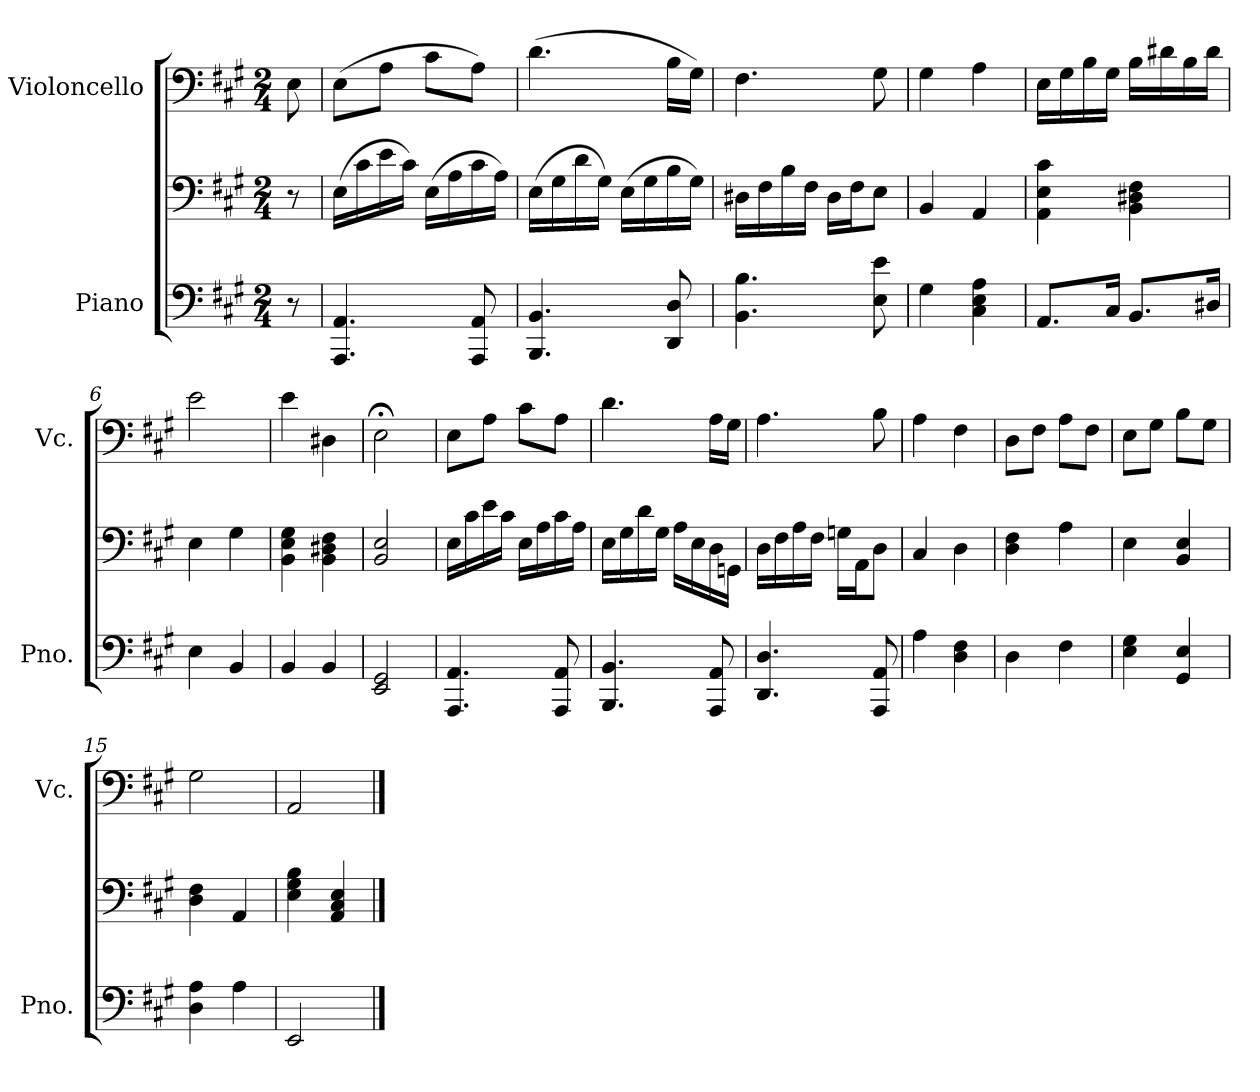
**kern	**kern	**kern
*part2	*part2	*part1
*staff3	*staff2	*staff1
*I"Piano	*	*I"Violoncello
*I'Pno.	*	*I'Vc.
*clefF4	*clefF4	*clefF4
*k[f#c#g#]	*k[f#c#g#]	*k[f#c#g#]
*M2/4	*M2/4	*M2/4
*MM80	*MM80	*MM80
=	=	=
8r	8r	8E\
=1	=1	=1
4.AAA/ 4.AA/	(>16E\LL	(>8E\L
.	16c#\	.
.	16e\	8A\J
.	16c#\JJ)	.
.	(>16E\LL	8c#\L
.	16A\	.
8AAA/ 8AA/	16c#\	8A\J)
.	16A\JJ)	.
=2	=2	=2
4.BBB/ 4.BB/	(>16E\LL	(>4.d\
.	16G#\	.
.	16d\	.
.	16G#\JJ)	.
.	(>16E\LL	.
.	16G#\	.
8DD/ 8D/	16B\	16B\LL
.	16G#\JJ)	16G#\JJ)
=3	=3	=3
4.BB\ 4.B\	16D#X\LL	4.F#\
.	16F#\	.
.	16B\	.
.	16F#\JJ	.
.	16D#\LL	.
.	16F#\J	.
8E\ 8e\	8E\J	8G#\
=4	=4	=4
4G#\	4BB/	4G#\
4C#\ 4E\ 4A\	4AA/	4A\
=5	=5	=5
8.AA/L	4AA\ 4E\ 4c#\	16E\LL
.	.	16G#\
.	.	16B\
16C#/Jk	.	16G#\JJ
8.BB/L	4BB\ 4D#X\ 4F#\	16B\LL
.	.	16d#X\
.	.	16B\
16D#X/Jk	.	16d#\JJ
=6	=6	=6
4E\	4E\	2e\
4BB/	4G#\	.
!!LO:LB:g=z
=7	=7	=7
4BB/	4BB\ 4E\ 4G#\	4e\
4BB/	4BB\ 4D#X\ 4F#\	4D#X\
=8	=8	=8
2EE/ 2GG#/	2BB/ 2E/	2E;<\
=9	=9	=9
4.AAA/ 4.AA/	16E\LL	8E\L
.	16c#\	.
.	16e\	8A\J
.	16c#\JJ	.
.	16E\LL	8c#\L
.	16A\	.
8AAA/ 8AA/	16c#\	8A\J
.	16A\JJ	.
=10	=10	=10
4.BBB/ 4.BB/	16E\LL	4.d\
.	16G#\	.
.	16d\	.
.	16G#\JJ	.
.	16A\LL	.
.	16E\	.
8AAA/ 8AA/	16D\	16A\LL
.	16GGn\JJ	16G#\JJ
=11	=11	=11
4.DD/ 4.D/	16D\LL	4.A\
.	16F#\	.
.	16A\	.
.	16F#\JJ	.
.	16Gn\LL	.
.	16AA\J	.
8AAA/ 8AA/	8D\J	8B\
=12	=12	=12
4A\	4C#/	4A\
4D\ 4F#\	4D\	4F#\
=13	=13	=13
4D\	4D\ 4F#\	8D\L
.	.	8F#\J
4F#\	4A\	8A\L
.	.	8F#\J
=14	=14	=14
4E\ 4G#\	4E\	8E\L
.	.	8G#\J
4GG#/ 4E/	4BB/ 4E/	8B\L
.	.	8G#\J
=15	=15	=15
4D\ 4A\	4D\ 4F#\	2G#\
4A\	4AA/	.
!!LO:LB:g=z
=16	=16	=16
2EE/	4E\ 4G#\ 4B\	2AA/
.	4AA/ 4C#/ 4E/	.
==	==	==
*-	*-	*-
